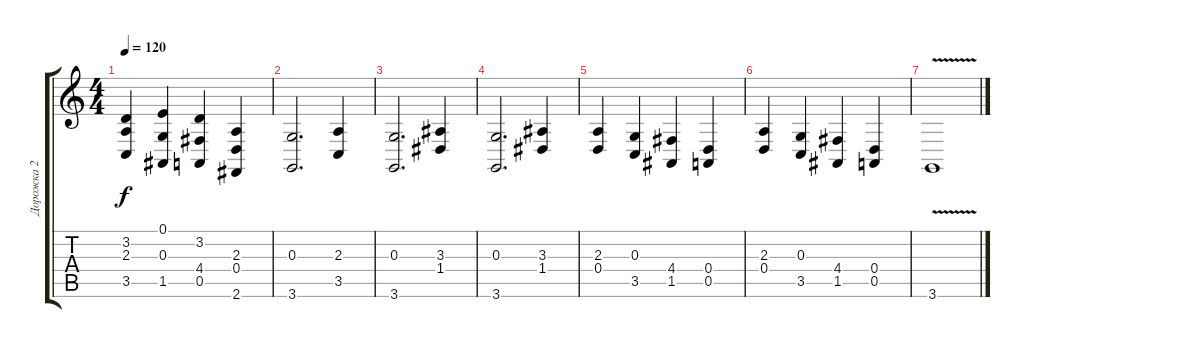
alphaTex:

\track ("Дорожка 2" "Дорожка 2") {instrument viola}
\staff {score tabs}
\tuning (E4 B3 G3 D3 A2 E2) {hide}
\ts (4 4)
\tempo 120
\clef g2
\ks c
(3.2 2.3 3.5).4{dy f} (0.1 0.3 1.5).4 (3.2 4.4 0.5).4 (2.3 0.4 2.6).4 |
(0.3 3.6).2{d} (2.3 3.5).4 |
(0.3 3.6).2{d} (3.3 1.4).4 |
(0.3 3.6).2{d} (3.3 1.4).4 |
(2.3 0.4).4 (0.3 3.5).4 (4.4 1.5).4 (0.4 0.5).4 |
(2.3 0.4).4 (0.3 3.5).4 (4.4 1.5).4 (0.4 0.5).4 |
3.6{v}.1
